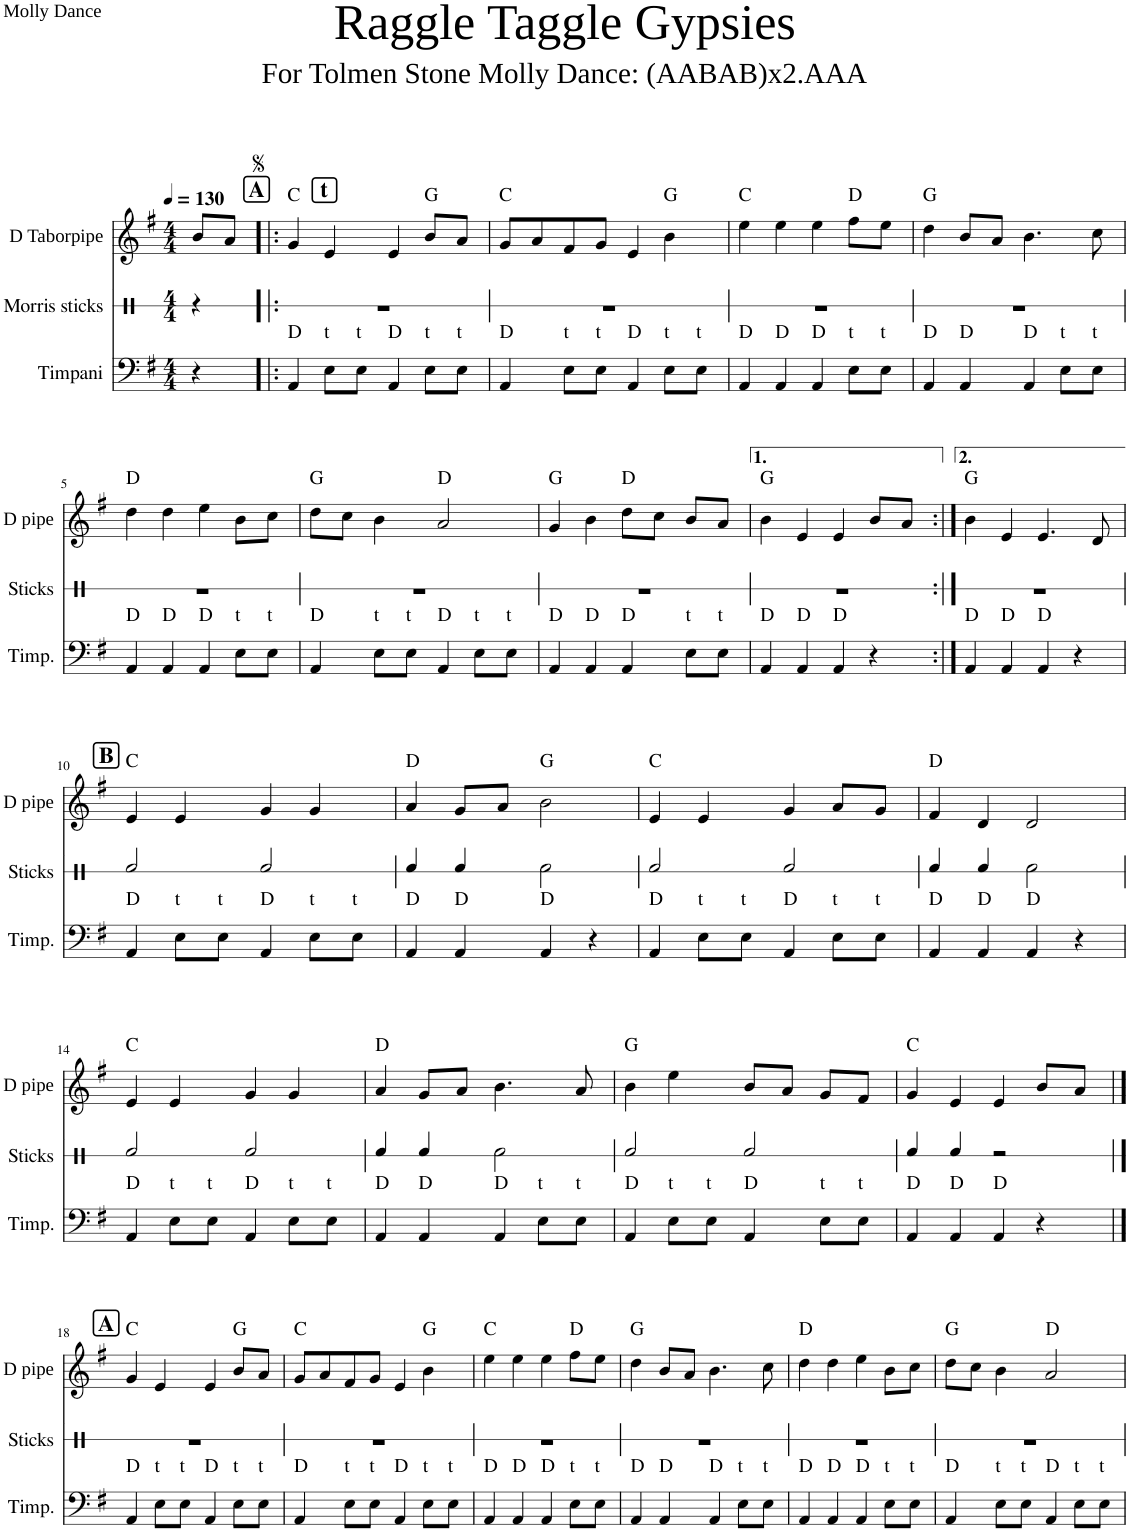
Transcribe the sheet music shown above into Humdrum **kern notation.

**kern	**harte	**kern	**kern	**harte
*part3	*part3	*part2	*part1	*part1
*staff3	*	*staff2	*staff1	*
*I"Timpani	*	*I"Morris sticks	*I"D Taborpipe	*
*I'Timp.	*	*I'Sticks	*I'D pipe	*
*	*	*stria1	*	*
*clefF4	*	*clefX	*clefG2	*
*k[f#]	*	*k[]	*k[f#]	*
*M4/4	*	*M4/4	*M4/4	*
*MM130	*	*MM130	*MM130	*
=	=	=	=	=
4r	.	4r	8b/L	.
.	.	.	8a/J	.
!!LO:REH:place=s1:a:B:cj:fs=14:t=t:qo=1
!!LO:REH:place=s1:a:B:cj:fs=14:t=A
=1!|:	=1!|:	=1!|:	=1!|:	=1!|:
4AA/	D:maj	1r	4g/	C:maj
!	!LO:H:kt=t	!	!	!
8E\L	N	.	4e/	.
!	!LO:H:kt=t	!	!	!
8E\J	N	.	.	.
4AA/	D:maj	.	4e/	.
!	!LO:H:kt=t	!	!	!
8E\L	N	.	8b/L	G:maj
!	!LO:H:kt=t	!	!	!
8E\J	N	.	8a/J	.
=2	=2	=2	=2	=2
4AA/	D:maj	1r	8g/L	C:maj
.	.	.	8a/	.
!	!LO:H:kt=t	!	!	!
8E\L	N	.	8f#/	.
!	!LO:H:kt=t	!	!	!
8E\J	N	.	8g/J	.
4AA/	D:maj	.	4e/	.
!	!LO:H:kt=t	!	!	!
8E\L	N	.	4b\	G:maj
!	!LO:H:kt=t	!	!	!
8E\J	N	.	.	.
=3	=3	=3	=3	=3
4AA/	D:maj	1r	4ee\	C:maj
4AA/	D:maj	.	4ee\	.
4AA/	D:maj	.	4ee\	.
!	!LO:H:kt=t	!	!	!
8E\L	N	.	8ff#\L	D:maj
!	!LO:H:kt=t	!	!	!
8E\J	N	.	8ee\J	.
=4	=4	=4	=4	=4
4AA/	D:maj	1r	4dd\	G:maj
4AA/	D:maj	.	8b/L	.
.	.	.	8a/J	.
4AA/	D:maj	.	4.b\	.
!	!LO:H:kt=t	!	!	!
8E\L	N	.	.	.
!	!LO:H:kt=t	!	!	!
8E\J	N	.	8cc\	.
!!LO:LB:g=z
=5	=5	=5	=5	=5
4AA/	D:maj	1r	4dd\	D:maj
4AA/	D:maj	.	4dd\	.
4AA/	D:maj	.	4ee\	.
!	!LO:H:kt=t	!	!	!
8E\L	N	.	8b\L	.
!	!LO:H:kt=t	!	!	!
8E\J	N	.	8cc\J	.
=6	=6	=6	=6	=6
4AA/	D:maj	1r	8dd\L	G:maj
.	.	.	8cc\J	.
!	!LO:H:kt=t	!	!	!
8E\L	N	.	4b\	.
!	!LO:H:kt=t	!	!	!
8E\J	N	.	.	.
4AA/	D:maj	.	2a/	D:maj
!	!LO:H:kt=t	!	!	!
8E\L	N	.	.	.
!	!LO:H:kt=t	!	!	!
8E\J	N	.	.	.
=7	=7	=7	=7	=7
4AA/	D:maj	1r	4g/	G:maj
4AA/	D:maj	.	4b\	.
4AA/	D:maj	.	8dd\L	D:maj
.	.	.	8cc\J	.
!	!LO:H:kt=t	!	!	!
8E\L	N	.	8b/L	.
!	!LO:H:kt=t	!	!	!
8E\J	N	.	8a/J	.
=8	=8	=8	=8	=8
4AA/	D:maj	1r	4b\	G:maj
4AA/	D:maj	.	4e/	.
4AA/	D:maj	.	4e/	.
4r	.	.	8b/L	.
.	.	.	8a/J	.
=9:|!	=9:|!	=9:|!	=9:|!	=9:|!
4AA/	D:maj	1r	4b\	G:maj
4AA/	D:maj	.	4e/	.
4AA/	D:maj	.	4.e/	.
4r	.	.	.	.
.	.	.	8d/	.
!!LO:LB:g=z
!!LO:REH:place=s1:a:B:cj:fs=14:t=B
=10	=10	=10	=10	=10
4AA/	D:maj	2Rf/	4e/	C:maj
!	!LO:H:kt=t	!	!	!
8E\L	N	.	4e/	.
!	!LO:H:kt=t	!	!	!
8E\J	N	.	.	.
4AA/	D:maj	2Rf/	4g/	.
!	!LO:H:kt=t	!	!	!
8E\L	N	.	4g/	.
!	!LO:H:kt=t	!	!	!
8E\J	N	.	.	.
=11	=11	=11	=11	=11
4AA/	D:maj	4Rf/	4a/	D:maj
4AA/	D:maj	4Rf/	8g/L	.
.	.	.	8a/J	.
4AA/	D:maj	2Rf\	2b\	G:maj
4r	.	.	.	.
=12	=12	=12	=12	=12
4AA/	D:maj	2Rf/	4e/	C:maj
!	!LO:H:kt=t	!	!	!
8E\L	N	.	4e/	.
!	!LO:H:kt=t	!	!	!
8E\J	N	.	.	.
4AA/	D:maj	2Rf/	4g/	.
!	!LO:H:kt=t	!	!	!
8E\L	N	.	8a/L	.
!	!LO:H:kt=t	!	!	!
8E\J	N	.	8g/J	.
=13	=13	=13	=13	=13
4AA/	D:maj	4Rf/	4f#/	D:maj
4AA/	D:maj	4Rf/	4d/	.
4AA/	D:maj	2Rf\	2d/	.
4r	.	.	.	.
!!LO:LB:g=z
=14	=14	=14	=14	=14
4AA/	D:maj	2Rf/	4e/	C:maj
!	!LO:H:kt=t	!	!	!
8E\L	N	.	4e/	.
!	!LO:H:kt=t	!	!	!
8E\J	N	.	.	.
4AA/	D:maj	2Rf/	4g/	.
!	!LO:H:kt=t	!	!	!
8E\L	N	.	4g/	.
!	!LO:H:kt=t	!	!	!
8E\J	N	.	.	.
=15	=15	=15	=15	=15
4AA/	D:maj	4Rf/	4a/	D:maj
4AA/	D:maj	4Rf/	8g/L	.
.	.	.	8a/J	.
4AA/	D:maj	2Rf\	4.b\	.
!	!LO:H:kt=t	!	!	!
8E\L	N	.	.	.
!	!LO:H:kt=t	!	!	!
8E\J	N	.	8a/	.
=16	=16	=16	=16	=16
4AA/	D:maj	2Rf/	4b\	G:maj
!	!LO:H:kt=t	!	!	!
8E\L	N	.	4ee\	.
!	!LO:H:kt=t	!	!	!
8E\J	N	.	.	.
4AA/	D:maj	2Rf/	8b/L	.
.	.	.	8a/J	.
!	!LO:H:kt=t	!	!	!
8E\L	N	.	8g/L	.
!	!LO:H:kt=t	!	!	!
8E\J	N	.	8f#/J	.
=17	=17	=17	=17	=17
4AA/	D:maj	4Rf/	4g/	C:maj
4AA/	D:maj	4Rf/	4e/	.
4AA/	D:maj	2r	4e/	.
4r	.	.	8b/L	.
.	.	.	8a/J	.
!!LO:LB:g=z
!!LO:REH:place=s1:a:B:cj:fs=14:t=A
==18	==18	==18	==18	==18
4AA/	D:maj	1r	4g/	C:maj
!	!LO:H:kt=t	!	!	!
8E\L	N	.	4e/	.
!	!LO:H:kt=t	!	!	!
8E\J	N	.	.	.
4AA/	D:maj	.	4e/	.
!	!LO:H:kt=t	!	!	!
8E\L	N	.	8b/L	G:maj
!	!LO:H:kt=t	!	!	!
8E\J	N	.	8a/J	.
=19	=19	=19	=19	=19
4AA/	D:maj	1r	8g/L	C:maj
.	.	.	8a/	.
!	!LO:H:kt=t	!	!	!
8E\L	N	.	8f#/	.
!	!LO:H:kt=t	!	!	!
8E\J	N	.	8g/J	.
4AA/	D:maj	.	4e/	.
!	!LO:H:kt=t	!	!	!
8E\L	N	.	4b\	G:maj
!	!LO:H:kt=t	!	!	!
8E\J	N	.	.	.
=20	=20	=20	=20	=20
4AA/	D:maj	1r	4ee\	C:maj
4AA/	D:maj	.	4ee\	.
4AA/	D:maj	.	4ee\	.
!	!LO:H:kt=t	!	!	!
8E\L	N	.	8ff#\L	D:maj
!	!LO:H:kt=t	!	!	!
8E\J	N	.	8ee\J	.
=21	=21	=21	=21	=21
4AA/	D:maj	1r	4dd\	G:maj
4AA/	D:maj	.	8b/L	.
.	.	.	8a/J	.
4AA/	D:maj	.	4.b\	.
!	!LO:H:kt=t	!	!	!
8E\L	N	.	.	.
!	!LO:H:kt=t	!	!	!
8E\J	N	.	8cc\	.
=22	=22	=22	=22	=22
4AA/	D:maj	1r	4dd\	D:maj
4AA/	D:maj	.	4dd\	.
4AA/	D:maj	.	4ee\	.
!	!LO:H:kt=t	!	!	!
8E\L	N	.	8b\L	.
!	!LO:H:kt=t	!	!	!
8E\J	N	.	8cc\J	.
=23	=23	=23	=23	=23
4AA/	D:maj	1r	8dd\L	G:maj
.	.	.	8cc\J	.
!	!LO:H:kt=t	!	!	!
8E\L	N	.	4b\	.
!	!LO:H:kt=t	!	!	!
8E\J	N	.	.	.
4AA/	D:maj	.	2a/	D:maj
!	!LO:H:kt=t	!	!	!
8E\L	N	.	.	.
!	!LO:H:kt=t	!	!	!
8E\J	N	.	.	.
=	=	=	=	=
*-	*-	*-	*-	*-
